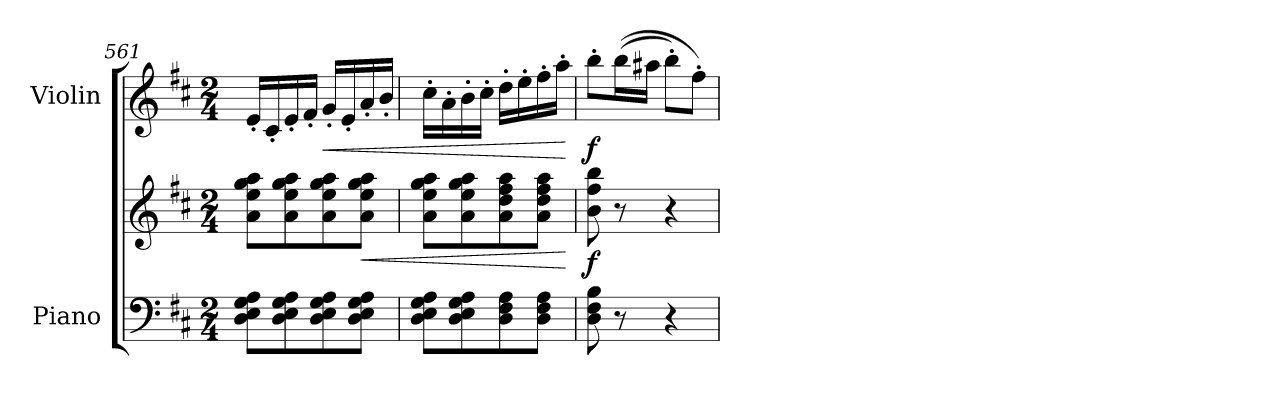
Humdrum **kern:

**kern	**kern	**dynam	**kern	**dynam
*part2	*part2	*part2	*part1	*part1
*staff3	*staff2	*staff2/3	*staff1	*staff1
*I"Piano	*	*	*I"Violin	*
*I'Pno.	*	*	*I'Vln.	*
*clefF4	*clefG2	*	*clefG2	*
*k[f#c#]	*k[f#c#]	*	*k[f#c#]	*
*M2/4	*M2/4	*	*M2/4	*
=561	=561	=561	=561	=561
8D\ 8E\ 8G\ 8A\L	8a\ 8ee\ 8gg\ 8aa\L	.	16e'/LL	.
.	.	.	16c#'/	.
8D\ 8E\ 8G\ 8A\	8a\ 8ee\ 8gg\ 8aa\	.	16e'/	.
.	.	.	16f#'/JJ	.
!	!	!	!	!LO:HP:b
8D\ 8E\ 8G\ 8A\	8a\ 8ee\ 8gg\ 8aa\	.	16g'/LL	<
.	.	.	16e'/	.
!	!	!LO:HP:b	!	!
8D\ 8E\ 8G\ 8A\J	8a\ 8ee\ 8gg\ 8aa\J	<	16a'/	.
.	.	.	16b'/JJ	.
=562	=562	=562	=562	=562
8D\ 8E\ 8G\ 8A\L	8a\ 8ee\ 8gg\ 8aa\L	.	16cc#'\LL	.
.	.	.	16a'\	.
8D\ 8E\ 8G\ 8A\	8a\ 8ee\ 8gg\ 8aa\	.	16b'\	.
.	.	.	16cc#'\JJ	.
8D\ 8F#\ 8A\	8a\ 8dd\ 8ff#\ 8aa\	.	16dd'\LL	.
.	.	.	16ee'\	.
8D\ 8F#\ 8A\J	8a\ 8dd\ 8ff#\ 8aa\J	.	16ff#'\	.
.	.	.	16aa'\JJ	.
.	.	[	.	[
=563	=563	=563	=563	=563
!	!	!LO:DY:b	!	!LO:DY:b
8D\ 8F#\ 8B\	8b\ 8ff#\ 8bb\	f	8bb'\L	f
8r	8r	.	((16bb\L	.
.	.	.	16aa#X\JJ	.
4r	4r	.	8bb'\L)	.
.	.	.	8ff#'\J)	.
=	=	=	=	=
*-	*-	*-	*-	*-
